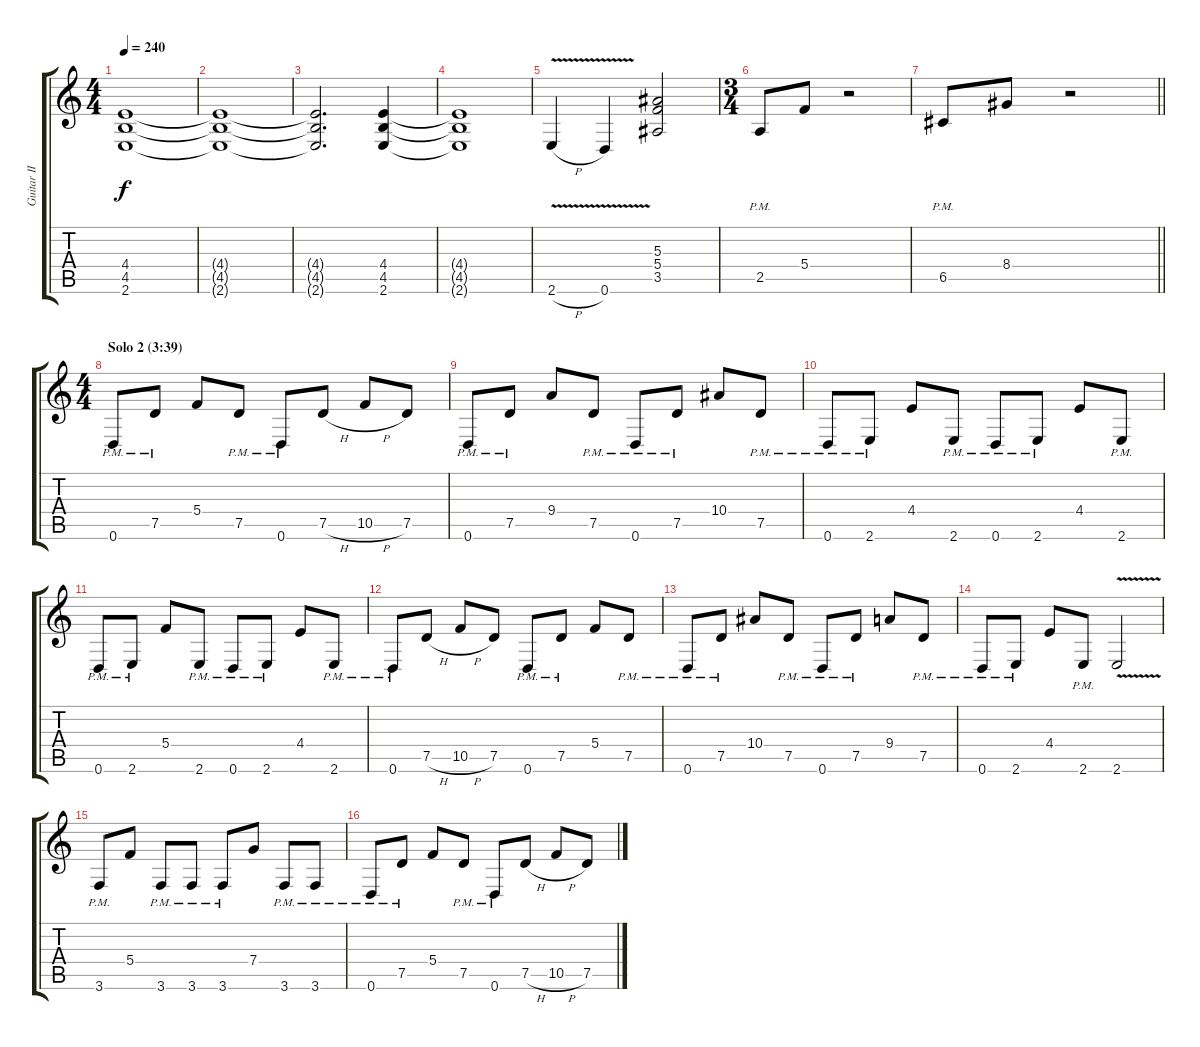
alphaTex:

\track ("Guitar II" "Guitar II") {instrument overdrivenguitar}
\staff {score tabs}
\tuning (D4 A3 F3 C3 G2 D2) {hide}
\ts (4 4)
\tempo 240
\clef g2
\ks c
(4.4 4.5 2.6).1{dy f} |
(4.4{t} 4.5{t} 2.6{t}).1 |
(4.4{t} 4.5{t} 2.6{t}).2{d} (4.4 4.5 2.6).4 |
(4.4{t} 4.5{t} 2.6{t}).1 |
2.6{v h}.4 0.6{v}.4 (5.3 5.4 3.5).2 |
\ts (3 4)
2.5{pm}.8 5.4.8 r.2 |
\barLineRight lightlight
6.5{pm}.8 8.4.8 r.2 |
\ts (4 4)
\section ("" "Solo 2 (3:39)")
0.6{pm}.8 7.5{pm}.8 5.4.8 7.5{pm}.8 0.6{pm}.8 7.5{h}.8 10.5{h}.8 7.5.8 |
0.6{pm}.8 7.5{pm}.8 9.4.8 7.5{pm}.8 0.6{pm}.8 7.5{pm}.8 10.4.8 7.5{pm}.8 |
0.6{pm}.8 2.6{pm}.8 4.4.8 2.6{pm}.8 0.6{pm}.8 2.6{pm}.8 4.4.8 2.6{pm}.8 |
0.6{pm}.8 2.6{pm}.8 5.4.8 2.6{pm}.8 0.6{pm}.8 2.6{pm}.8 4.4.8 2.6{pm}.8 |
0.6{pm}.8 7.5{h}.8 10.5{h}.8 7.5.8 0.6{pm}.8 7.5{pm}.8 5.4.8 7.5{pm}.8 |
0.6{pm}.8 7.5{pm}.8 10.4.8 7.5{pm}.8 0.6{pm}.8 7.5{pm}.8 9.4.8 7.5{pm}.8 |
0.6{pm}.8 2.6{pm}.8 4.4.8 2.6{pm}.8 2.6{v}.2 |
3.6{pm}.8 5.4.8 3.6{pm}.8 3.6{pm}.8 3.6{pm}.8 7.4.8 3.6{pm}.8 3.6{pm}.8 |
0.6{pm}.8 7.5{pm}.8 5.4.8 7.5{pm}.8 0.6{pm}.8 7.5{h}.8 10.5{h}.8 7.5.8
